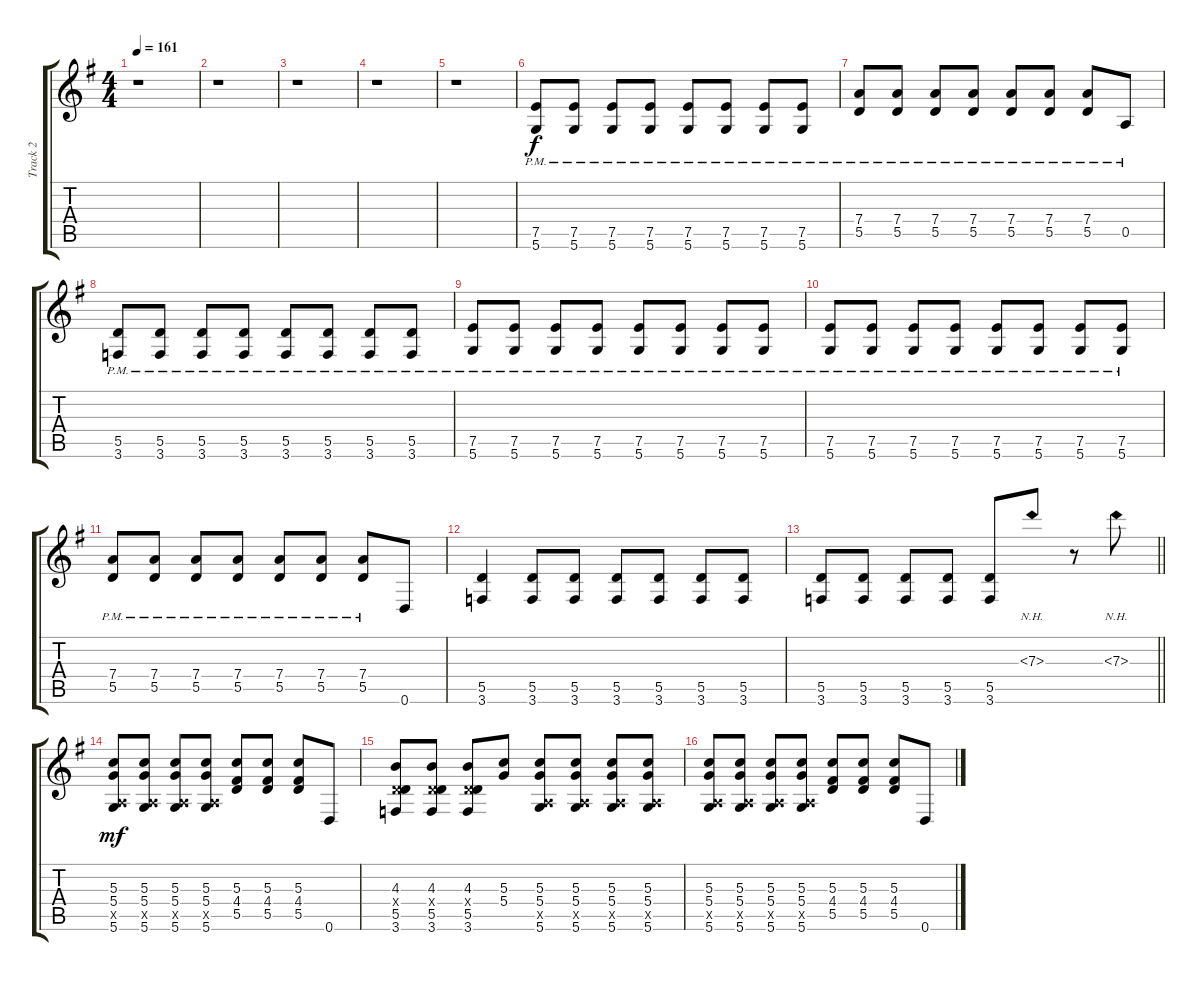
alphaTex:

\track ("Track 2" "Track 2") {instrument distortionguitar}
\staff {score tabs}
\tuning (E4 B3 G3 D3 A2 D2) {hide}
\ts (4 4)
\tempo 161
\clef g2
\ks g
r.1{dy f} |
r.1 |
r.1 |
r.1 |
r.1 |
(7.5{pm} 5.6{pm}).8 (7.5{pm} 5.6{pm}).8 (7.5{pm} 5.6{pm}).8 (7.5{pm} 5.6{pm}).8 (7.5{pm} 5.6{pm}).8 (7.5{pm} 5.6{pm}).8 (7.5{pm} 5.6{pm}).8 (7.5{pm} 5.6{pm}).8 |
(7.4{pm} 5.5{pm}).8 (7.4{pm} 5.5{pm}).8 (7.4{pm} 5.5{pm}).8 (7.4{pm} 5.5{pm}).8 (7.4{pm} 5.5{pm}).8 (7.4{pm} 5.5{pm}).8 (7.4{pm} 5.5{pm}).8 0.5{pm}.8 |
(5.5{pm} 3.6{pm}).8 (5.5{pm} 3.6{pm}).8 (5.5{pm} 3.6{pm}).8 (5.5{pm} 3.6{pm}).8 (5.5{pm} 3.6{pm}).8 (5.5{pm} 3.6{pm}).8 (5.5{pm} 3.6{pm}).8 (5.5{pm} 3.6{pm}).8 |
(7.5{pm} 5.6{pm}).8 (7.5{pm} 5.6{pm}).8 (7.5{pm} 5.6{pm}).8 (7.5{pm} 5.6{pm}).8 (7.5{pm} 5.6{pm}).8 (7.5{pm} 5.6{pm}).8 (7.5{pm} 5.6{pm}).8 (7.5{pm} 5.6{pm}).8 |
(7.5{pm} 5.6{pm}).8 (7.5{pm} 5.6{pm}).8 (7.5{pm} 5.6{pm}).8 (7.5{pm} 5.6{pm}).8 (7.5{pm} 5.6{pm}).8 (7.5{pm} 5.6{pm}).8 (7.5{pm} 5.6{pm}).8 (7.5{pm} 5.6{pm}).8 |
(7.4{pm} 5.5{pm}).8 (7.4{pm} 5.5{pm}).8 (7.4{pm} 5.5{pm}).8 (7.4{pm} 5.5{pm}).8 (7.4{pm} 5.5{pm}).8 (7.4{pm} 5.5{pm}).8 (7.4{pm} 5.5{pm}).8 0.6.8 |
(5.5 3.6).4 (5.5 3.6).8 (5.5 3.6).8 (5.5 3.6).8 (5.5 3.6).8 (5.5 3.6).8 (5.5 3.6).8 |
\barLineRight lightlight
(5.5 3.6).8 (5.5 3.6).8 (5.5 3.6).8 (5.5 3.6).8 (5.5 3.6).8 7.3{nh}.8 r.8 7.3{nh}.8 |
(5.3 5.4 0.5{x} 5.6).8{dy mf} (5.3 5.4 0.5{x} 5.6).8 (5.3 5.4 0.5{x} 5.6).8 (5.3 5.4 0.5{x} 5.6).8 (5.3 4.4 5.5).8 (5.3 4.4 5.5).8 (5.3 4.4 5.5).8 0.6.8 |
(4.3 0.4{x} 5.5 3.6).8 (4.3 0.4{x} 5.5 3.6).8 (4.3 0.4{x} 5.5 3.6).8 (5.3 5.4).8 (5.3 5.4 0.5{x} 5.6).8 (5.3 5.4 0.5{x} 5.6).8 (5.3 5.4 0.5{x} 5.6).8 (5.3 5.4 0.5{x} 5.6).8 |
(5.3 5.4 0.5{x} 5.6).8 (5.3 5.4 0.5{x} 5.6).8 (5.3 5.4 0.5{x} 5.6).8 (5.3 5.4 0.5{x} 5.6).8 (5.3 4.4 5.5).8 (5.3 4.4 5.5).8 (5.3 4.4 5.5).8 0.6.8
